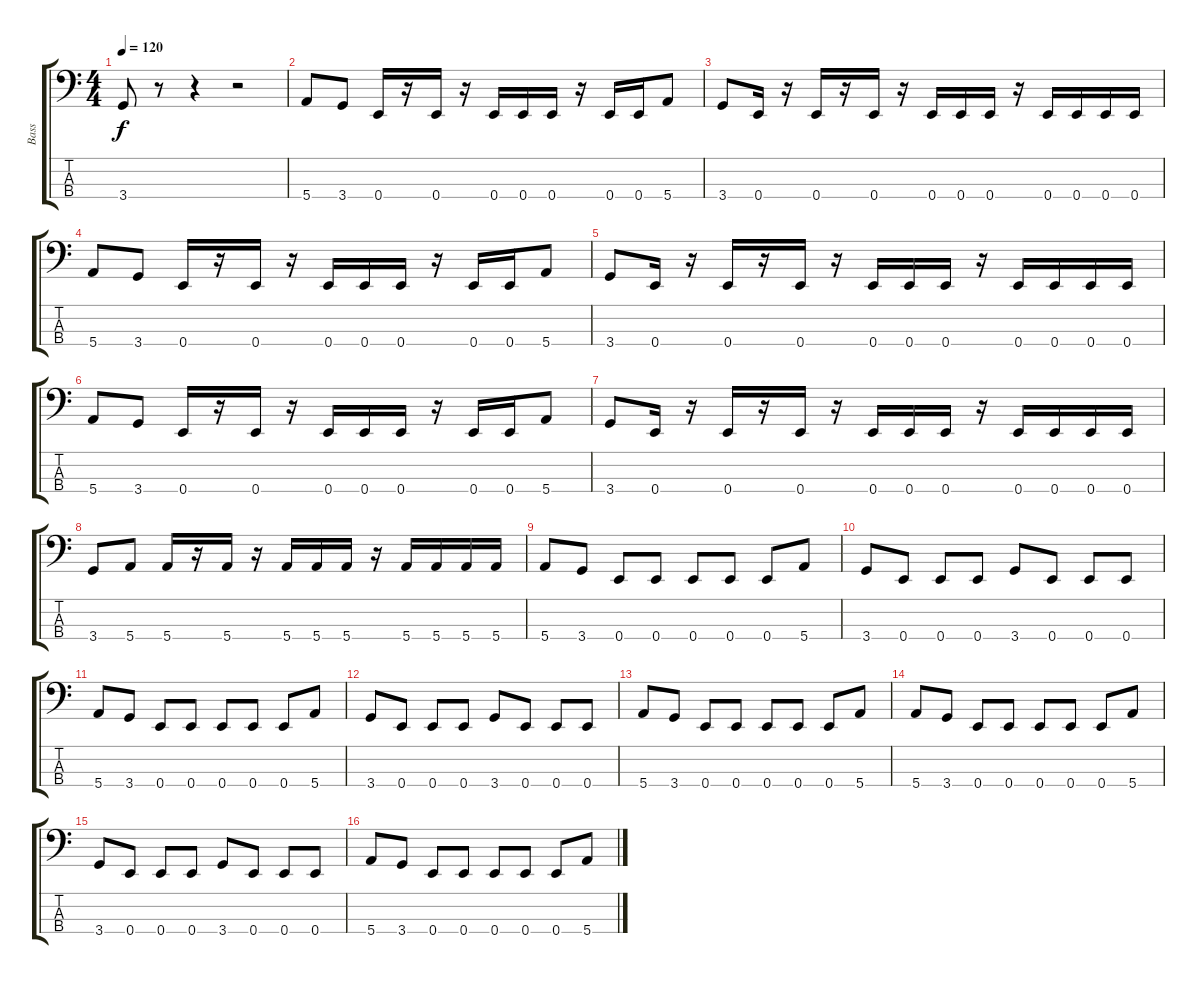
\track ("Bass" "Bass") {instrument electricbasspick}
\staff {score tabs}
\tuning (G2 D2 A1 E1) {hide}
\ts (4 4)
\tempo 120
\clef f4
\ks c
3.4.8{dy f} r.8 r.4 r.2 |
5.4.8 3.4.8 0.4.16 r.16 0.4.16 r.16 0.4.16 0.4.16 0.4.16 r.16 0.4.16 0.4.16 5.4.8 |
3.4.8 0.4.16 r.16 0.4.16 r.16 0.4.16 r.16 0.4.16 0.4.16 0.4.16 r.16 0.4.16 0.4.16 0.4.16 0.4.16 |
5.4.8 3.4.8 0.4.16 r.16 0.4.16 r.16 0.4.16 0.4.16 0.4.16 r.16 0.4.16 0.4.16 5.4.8 |
3.4.8 0.4.16 r.16 0.4.16 r.16 0.4.16 r.16 0.4.16 0.4.16 0.4.16 r.16 0.4.16 0.4.16 0.4.16 0.4.16 |
5.4.8 3.4.8 0.4.16 r.16 0.4.16 r.16 0.4.16 0.4.16 0.4.16 r.16 0.4.16 0.4.16 5.4.8 |
3.4.8 0.4.16 r.16 0.4.16 r.16 0.4.16 r.16 0.4.16 0.4.16 0.4.16 r.16 0.4.16 0.4.16 0.4.16 0.4.16 |
3.4.8 5.4.8 5.4.16 r.16 5.4.16 r.16 5.4.16 5.4.16 5.4.16 r.16 5.4.16 5.4.16 5.4.16 5.4.16 |
5.4.8 3.4.8 0.4.8 0.4.8 0.4.8 0.4.8 0.4.8 5.4.8 |
3.4.8 0.4.8 0.4.8 0.4.8 3.4.8 0.4.8 0.4.8 0.4.8 |
5.4.8 3.4.8 0.4.8 0.4.8 0.4.8 0.4.8 0.4.8 5.4.8 |
3.4.8 0.4.8 0.4.8 0.4.8 3.4.8 0.4.8 0.4.8 0.4.8 |
5.4.8 3.4.8 0.4.8 0.4.8 0.4.8 0.4.8 0.4.8 5.4.8 |
5.4.8 3.4.8 0.4.8 0.4.8 0.4.8 0.4.8 0.4.8 5.4.8 |
3.4.8 0.4.8 0.4.8 0.4.8 3.4.8 0.4.8 0.4.8 0.4.8 |
5.4.8 3.4.8 0.4.8 0.4.8 0.4.8 0.4.8 0.4.8 5.4.8
